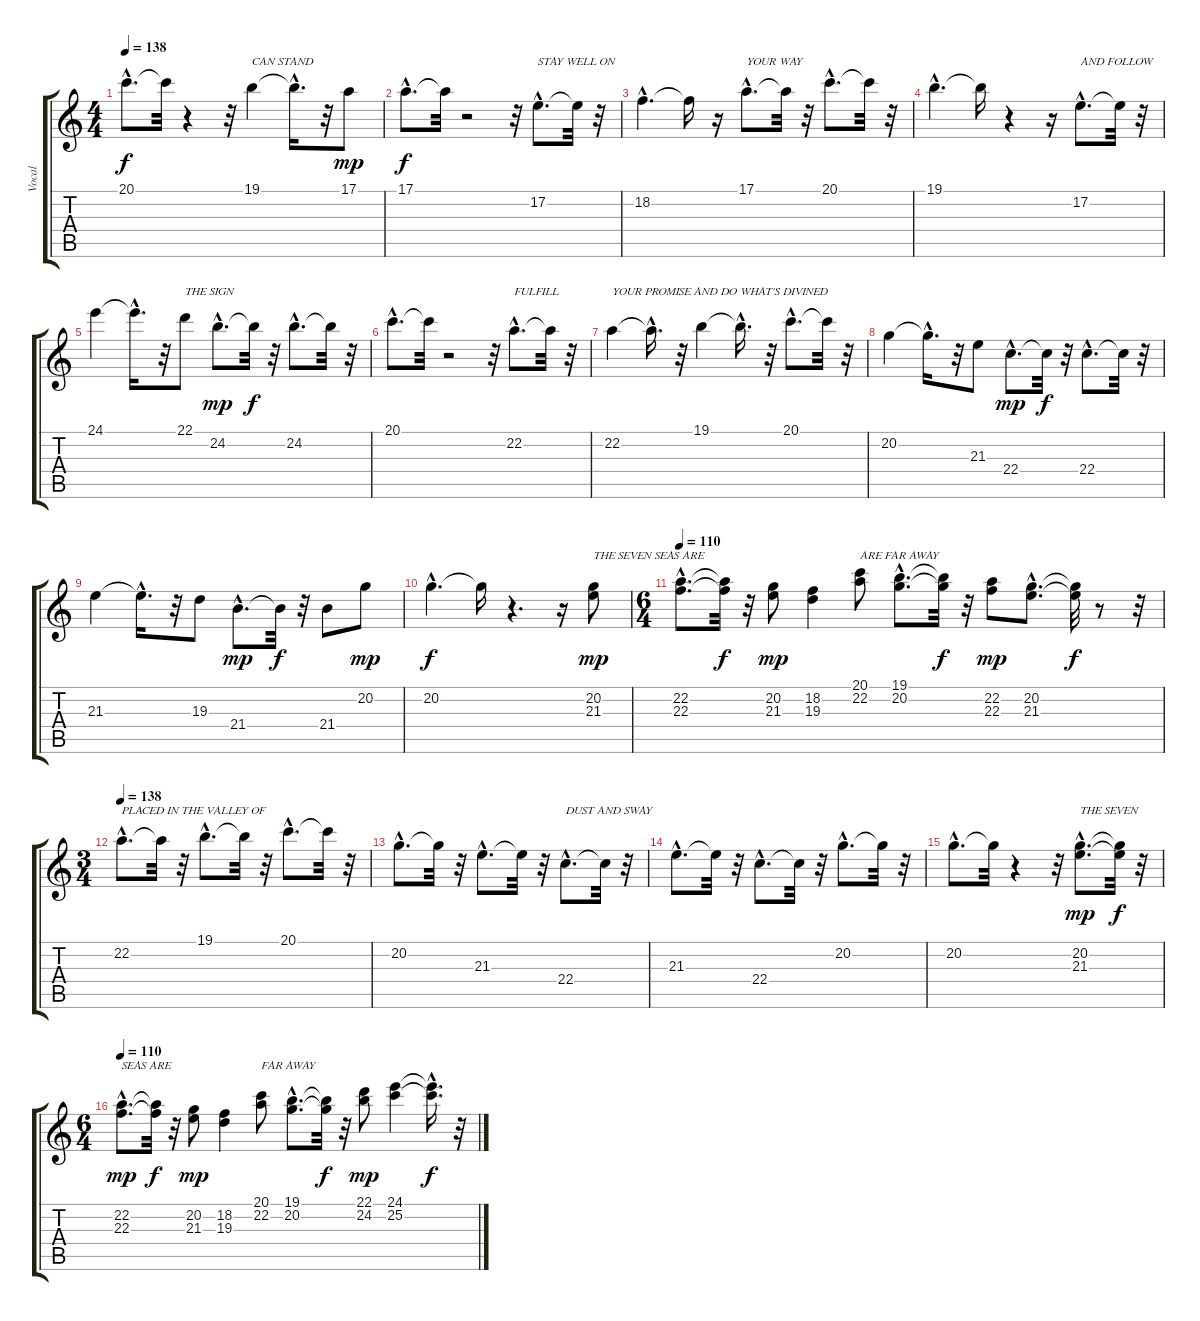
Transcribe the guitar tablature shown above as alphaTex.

\track ("Vocal" "Vocal") {instrument synthvoice}
\staff {score tabs}
\tuning (E4 B3 G3 D3 A2 E2) {hide}
\ts (4 4)
\tempo 138
\clef g2
\ks c
20.1{hac}.8{d dy f} 20.1{t}.32 r.4 r.32 19.1.4{txt "CAN STAND"} 19.1{hac t}.16{d} r.32 17.1.8{dy mp} |
17.1{hac}.8{d dy f} 17.1{t}.32 r.2 r.32 17.2{hac}.8{d txt "STAY WELL ON"} 17.2{t}.32 r.32 |
18.2{hac}.4{d} 18.2{t}.16 r.16 17.1{hac}.8{d txt "YOUR WAY"} 17.1{t}.32 r.32 20.1{hac}.8{d} 20.1{t}.32 r.32 |
19.1{hac}.4{d} 19.1{t}.16 r.4 r.16 17.2{hac}.8{d txt "AND FOLLOW"} 17.2{t}.32 r.32 |
24.1.4 24.1{hac t}.16{d} r.32 22.1.8{txt "THE SIGN"} 24.2{hac}.8{d dy mp} 24.2{t}.32{dy f} r.32 24.2{hac}.8{d} 24.2{t}.32 r.32 |
20.1{hac}.8{d} 20.1{t}.32 r.2 r.32 22.2{hac}.8{d txt "FULFILL"} 22.2{t}.32 r.32 |
22.2.4{txt "YOUR PROMISE AND DO WHAT'S DIVINED"} 22.2{hac t}.16{d} r.32 19.1.4 19.1{hac t}.16{d} r.32 20.1{hac}.8{d} 20.1{t}.32 r.32 |
20.2.4 20.2{hac t}.16{d} r.32 21.3.8 22.4{hac}.8{d dy mp} 22.4{t}.32{dy f} r.32 22.4{hac}.8{d} 22.4{t}.32 r.32 |
21.3.4 21.3{hac t}.16{d} r.32 19.3.8 21.4{hac}.8{d dy mp} 21.4{t}.32{dy f} r.32 21.4.8 20.2.8{dy mp} |
20.2{hac}.4{d dy f} 20.2{t}.16 r.4{d} r.16 (20.2 21.3).8{txt "THE SEVEN SEAS ARE" dy mp} |
\ts (6 4)
\tempo 110
(22.2{hac} 22.3{hac}).8{d} (22.2{t} 22.3{t}).32{dy f} r.32 (20.2 21.3).8{dy mp} (18.2 19.3).4 (20.1 22.2).8{txt "ARE FAR AWAY"} (19.1{hac} 20.2{hac}).8{d} (19.1{t} 20.2{t}).32{dy f} r.32 (22.2 22.3).8{dy mp} (20.2{hac} 21.3{hac}).8{d} (20.2{t} 21.3{t}).32{dy f} r.8 r.32 |
\ts (3 4)
\tempo 138
22.2{hac}.8{d txt "PLACED IN THE VALLEY OF"} 22.2{t}.32 r.32 19.1{hac}.8{d} 19.1{t}.32 r.32 20.1{hac}.8{d} 20.1{t}.32 r.32 |
20.2{hac}.8{d} 20.2{t}.32 r.32 21.3{hac}.8{d} 21.3{t}.32 r.32 22.4{hac}.8{d txt "DUST AND SWAY"} 22.4{t}.32 r.32 |
21.3{hac}.8{d} 21.3{t}.32 r.32 22.4{hac}.8{d} 22.4{t}.32 r.32 20.2{hac}.8{d} 20.2{t}.32 r.32 |
20.2{hac}.8{d} 20.2{t}.32 r.4 r.32 (20.2{hac} 21.3{hac}).8{d txt "THE SEVEN" dy mp} (20.2{t} 21.3{t}).32{dy f} r.32 |
\ts (6 4)
\tempo 110
(22.2{hac} 22.3{hac}).8{d txt "SEAS ARE" dy mp} (22.2{t} 22.3{t}).32{dy f} r.32 (20.2 21.3).8{dy mp} (18.2 19.3).4 (20.1 22.2).8{txt "FAR AWAY"} (19.1{hac} 20.2{hac}).8{d} (19.1{t} 20.2{t}).32{dy f} r.32 (22.1 24.2).8{dy mp} (24.1 25.2).4 (24.1{hac t} 25.2{hac t}).16{d dy f} r.32
